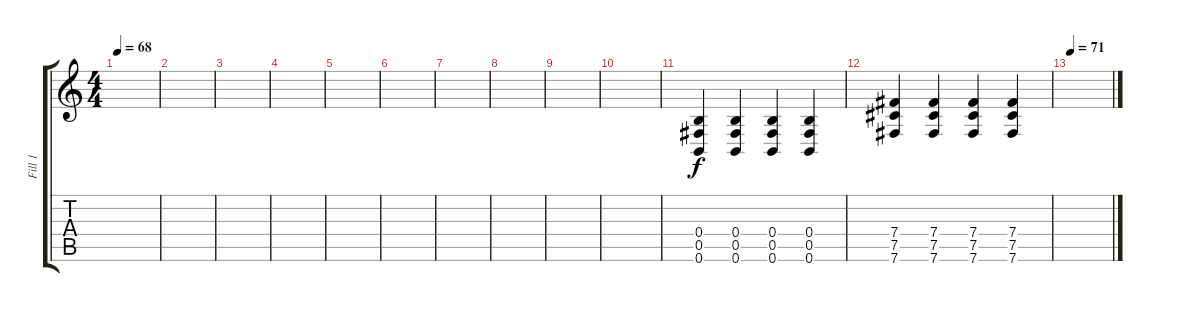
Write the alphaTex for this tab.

\track ("Fill 1" "Fill 1") {instrument electricguitarclean}
\staff {score tabs}
\tuning (Db4 Ab3 E3 B2 Gb2 B1) {hide}
\ts (4 4)
\tempo 68
\clef g2
\ks c
|
|
|
|
|
|
|
|
|
|
(0.4 0.5 0.6).4 (0.4 0.5 0.6).4 (0.4 0.5 0.6).4 (0.4 0.5 0.6).4 |
(7.4 7.5 7.6).4 (7.4 7.5 7.6).4 (7.4 7.5 7.6).4 (7.4 7.5 7.6).4 |
\tempo 71
